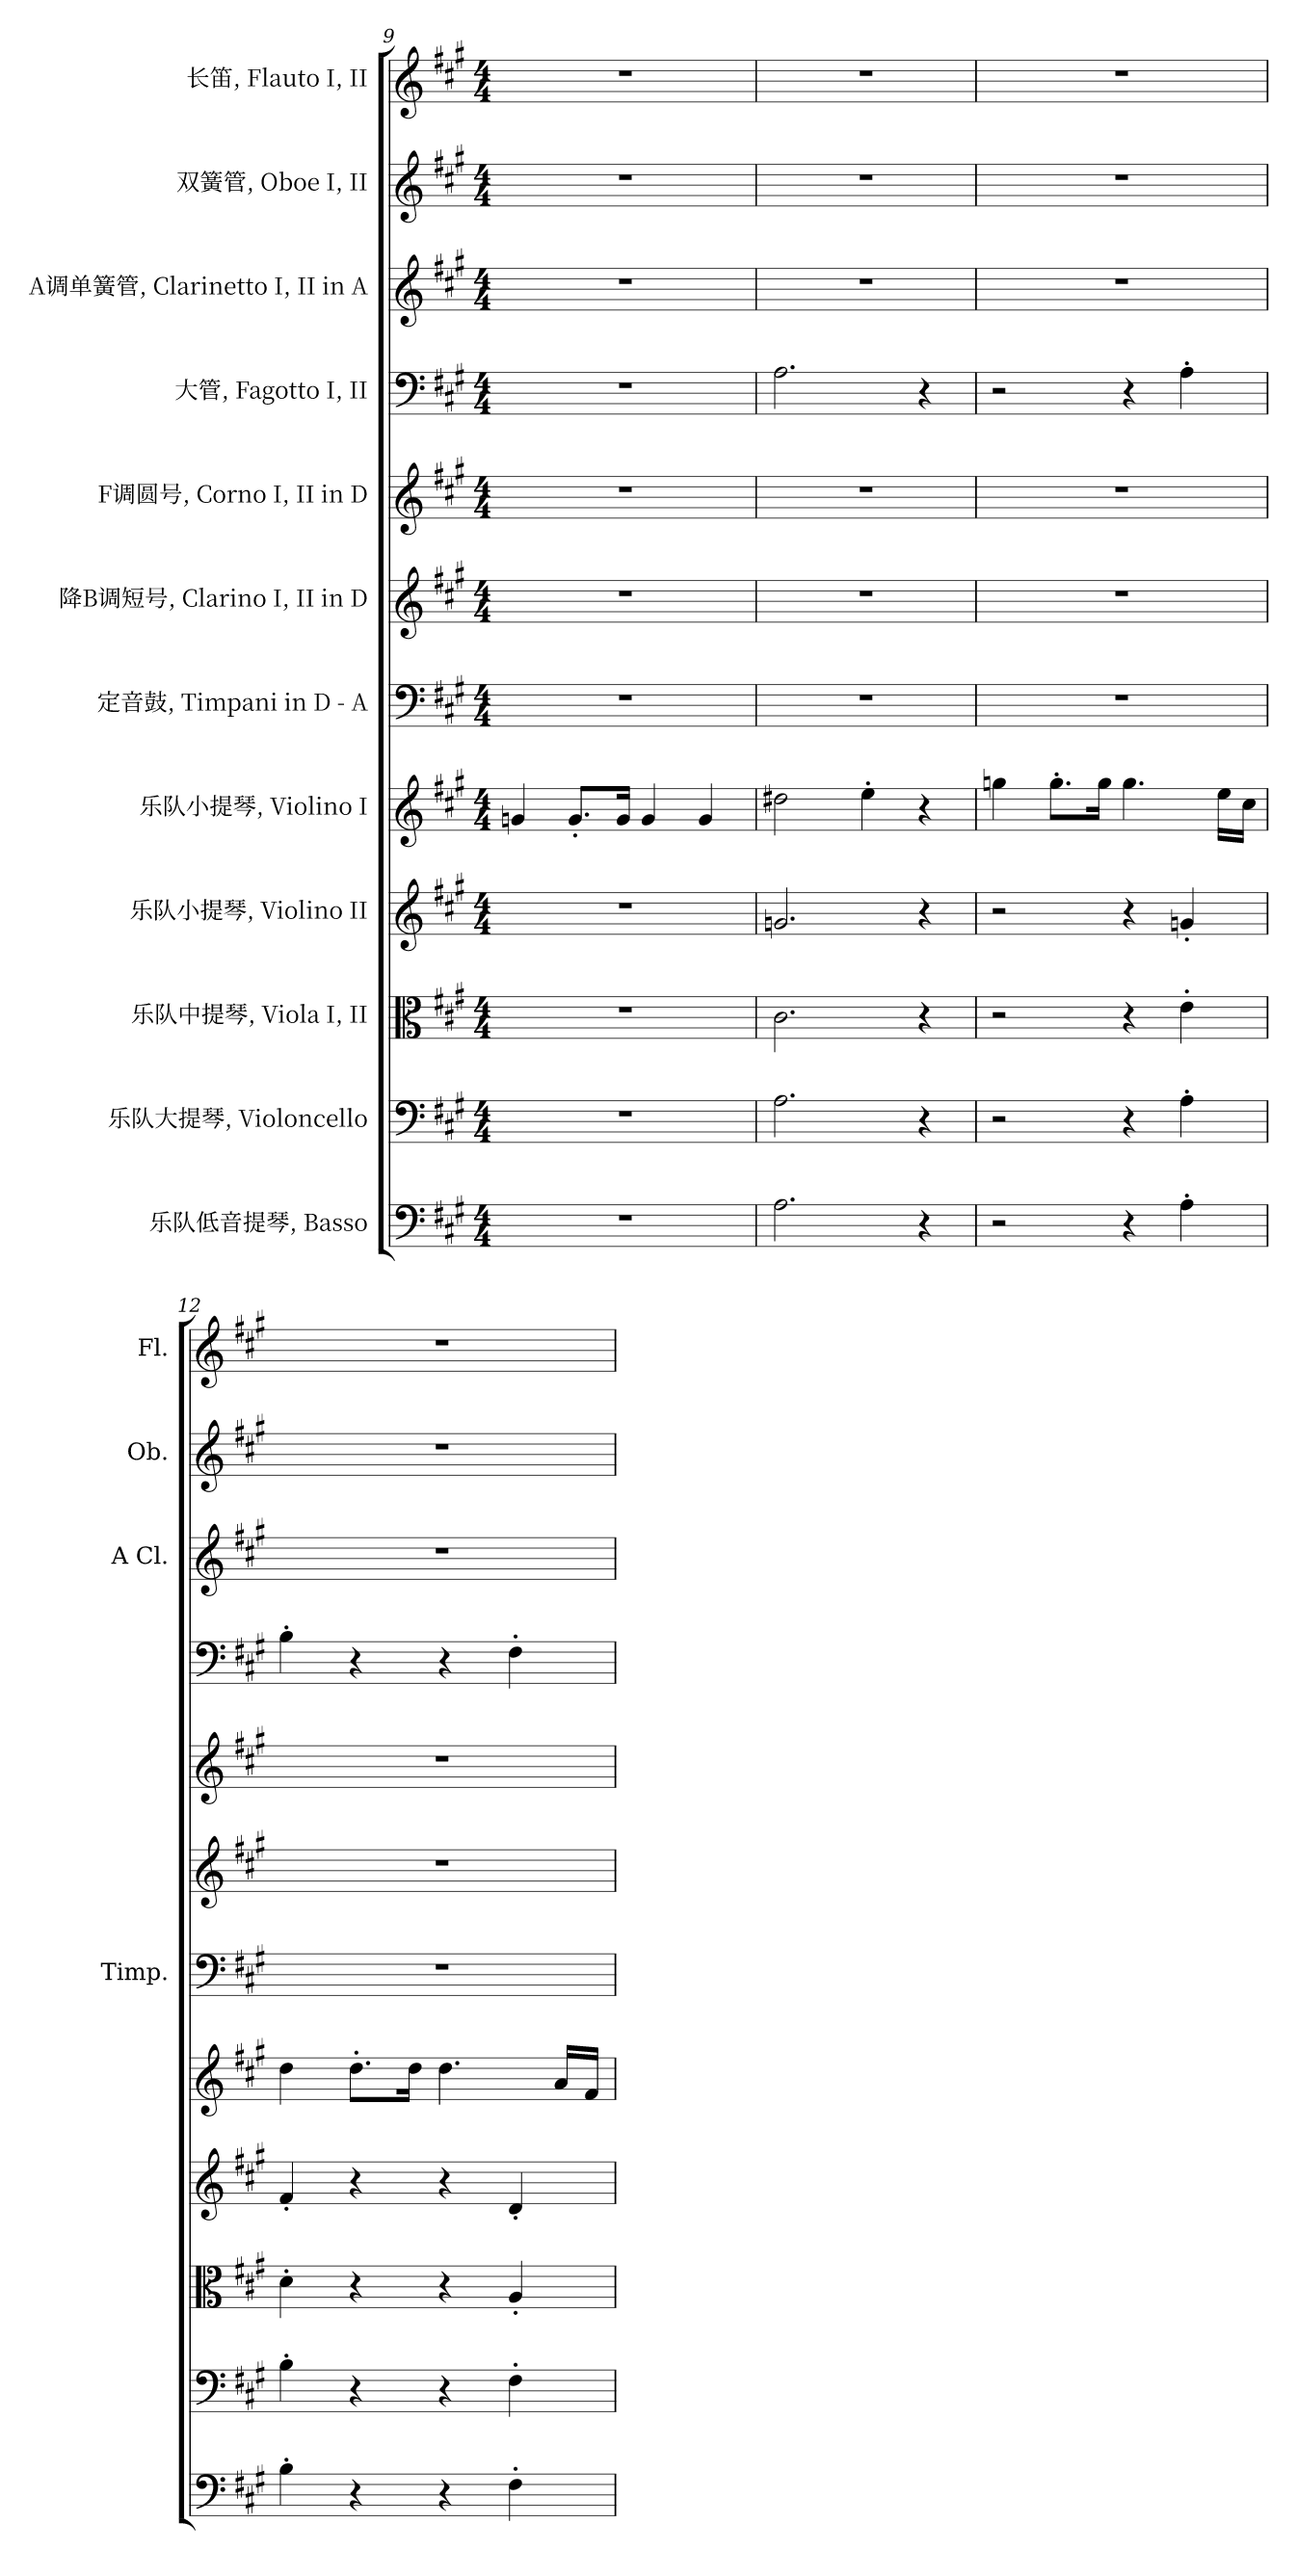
**kern	**kern	**kern	**kern	**kern	**kern	**kern	**kern	**kern	**kern	**kern	**kern
*part12	*part11	*part10	*part9	*part8	*part7	*part6	*part5	*part4	*part3	*part2	*part1
*staff12	*staff11	*staff10	*staff9	*staff8	*staff7	*staff6	*staff5	*staff4	*staff3	*staff2	*staff1
*I"乐队低音提琴, Basso	*I"乐队大提琴, Violoncello	*I"乐队中提琴, Viola I, II	*I"乐队小提琴, Violino II	*I"乐队小提琴, Violino I	*I"定音鼓, Timpani in D - A	*I"降B调短号, Clarino I, II in D	*I"F调圆号, Corno I, II in D	*I"大管, Fagotto I, II	*I"A调单簧管, Clarinetto I, II in A	*I"双簧管, Oboe I, II	*I"长笛, Flauto I, II
*	*	*	*	*	*I'Timp.	*	*	*	*I'A Cl.	*I'Ob.	*I'Fl.
*clefF4	*clefF4	*clefC3	*clefG2	*clefG2	*clefF4	*clefG2	*clefG2	*clefF4	*clefG2	*clefG2	*clefG2
*ITrd7c12	*	*	*	*	*	*ITrd1c2	*ITrd4c7	*	*ITrd2c3	*	*
*k[f#c#g#]	*k[f#c#g#]	*k[f#c#g#]	*k[f#c#g#]	*k[f#c#g#]	*k[f#c#g#]	*k[f#]	*k[f#c#]	*k[f#c#g#]	*k[f#c#g#d#a#e#]	*k[f#c#g#]	*k[f#c#g#]
*M4/4	*M4/4	*M4/4	*M4/4	*M4/4	*M4/4	*M4/4	*M4/4	*M4/4	*M4/4	*M4/4	*M4/4
=9	=9	=9	=9	=9	=9	=9	=9	=9	=9	=9	=9
1r	1r	1r	1r	4gn/	1r	1r	1r	1r	1r	1r	1r
.	.	.	.	8.g'/L	.	.	.	.	.	.	.
.	.	.	.	16g/Jk	.	.	.	.	.	.	.
.	.	.	.	4g/	.	.	.	.	.	.	.
.	.	.	.	4g/	.	.	.	.	.	.	.
=10	=10	=10	=10	=10	=10	=10	=10	=10	=10	=10	=10
2.AA\	2.A\	2.c#\	2.gn/	2dd#X\	1r	1r	1r	2.A\	1r	1r	1r
.	.	.	.	4ee'\	.	.	.	.	.	.	.
4r	4r	4r	4r	4r	.	.	.	4r	.	.	.
=11	=11	=11	=11	=11	=11	=11	=11	=11	=11	=11	=11
2r	2r	2r	2r	4ggn\	1r	1r	1r	2r	1r	1r	1r
.	.	.	.	8.gg'\L	.	.	.	.	.	.	.
.	.	.	.	16gg\Jk	.	.	.	.	.	.	.
4r	4r	4r	4r	4.gg\	.	.	.	4r	.	.	.
4AA'\	4A'\	4e'\	4gn'/	.	.	.	.	4A'\	.	.	.
.	.	.	.	16ee\LL	.	.	.	.	.	.	.
.	.	.	.	16cc#\JJ	.	.	.	.	.	.	.
=12	=12	=12	=12	=12	=12	=12	=12	=12	=12	=12	=12
4BB'\	4B'\	4d'\	4f#'/	4dd\	1r	1r	1r	4B'\	1r	1r	1r
4r	4r	4r	4r	8.dd'\L	.	.	.	4r	.	.	.
.	.	.	.	16dd\Jk	.	.	.	.	.	.	.
4r	4r	4r	4r	4.dd\	.	.	.	4r	.	.	.
4FF#'\	4F#'\	4A'/	4d'/	.	.	.	.	4F#'\	.	.	.
.	.	.	.	16a/LL	.	.	.	.	.	.	.
.	.	.	.	16f#/JJ	.	.	.	.	.	.	.
=	=	=	=	=	=	=	=	=	=	=	=
*-	*-	*-	*-	*-	*-	*-	*-	*-	*-	*-	*-
